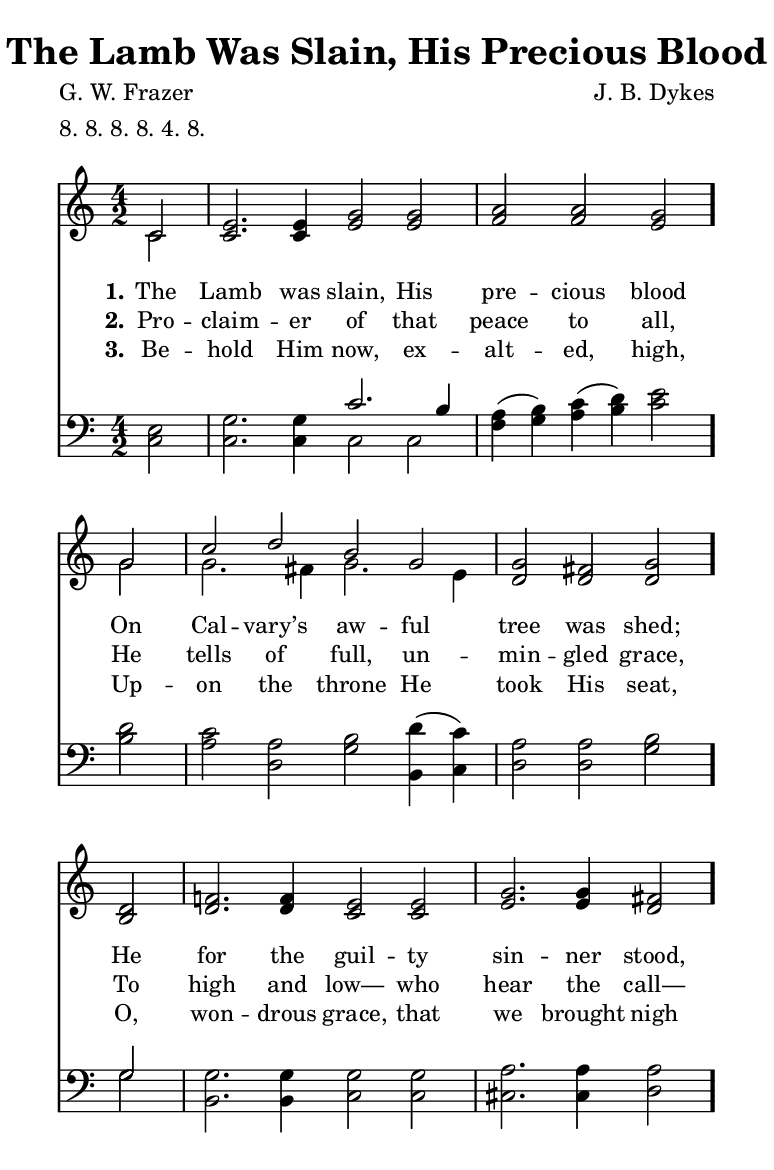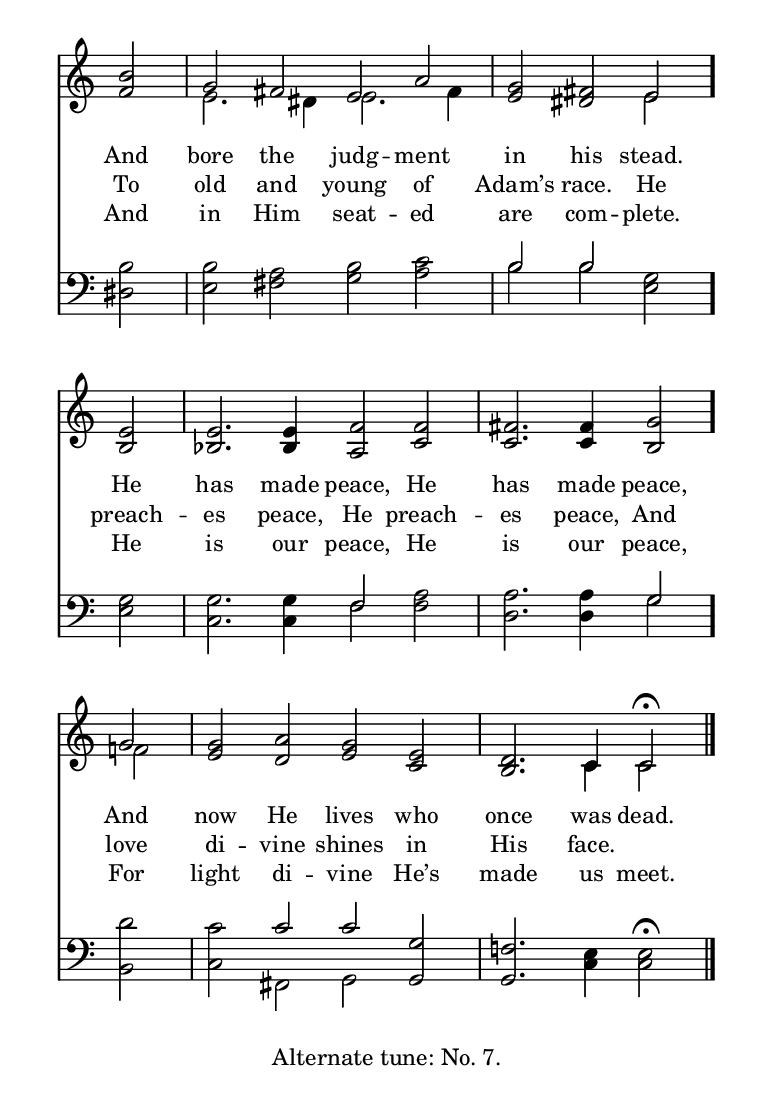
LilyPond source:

\include "common/global.ily"
\paper {
  \include "common/paper.ily"
  system-count = #(cond (is-eogsized 4) (#t #f))
}

\header{
  hymnnumber = "123"
  title = "The Lamb Was Slain, His Precious Blood"
  tunename = "Melita"
  meter = "8. 8. 8. 8. 4. 8."
  poet = "G. W. Frazer"
  composer = "J. B. Dykes"
  %copyright = ""
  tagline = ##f
}

% for fermata in MIDI
ta = { \tempo 2=80 }
tb = { \tempo 2=40 }

global = {
  \include "common/overrides.ily"
  \override Staff.TimeSignature.style = #'numbered
  \time 4/2
  \override Score.MetronomeMark.transparent = ##t % hide all fermata changes too
  \ta
  \key c \major
  \partial 2
  \autoBeamOff
}

notesSoprano = {
\global
\relative c' {

c2 | e2. e4 g2 g | a a g
g | c d b g | g fis g
d | f!2. f4 e2 e | g2. g4 fis2
b | g fis e a | g fis e
e | e2. e4 f2 f2 | fis2. fis4 g2
g | g a g e | d2. c4 \tb c2 \fermata \ta

  \bar "|."

}
}

notesAlto = {
\global
\relative e' {

c2 c2. c4 e2 e | f f e
g2 | g2. fis4 g2. e4 | d2 d d % original has impossible timing for second dotted half (not dotted in original)
b2 | d2. d4 c2 c | e2. e4 d2
fis2 | e2. dis4 e2. fis4 | e2 dis e
b2 | bes2. bes4 a2 c | c2. c4 b2
f'!2 | e d e c | b2. c4 c2

}
}

notesTenor = {
\global
\relative a {

e2 | g2. g4 c2. b4 | a4( b) c( d) e2
d2 | c a b d4( c) | a2 a b
g2 | g2. g4 g2 g | a2. a4 a2
b2 | b a b c | b b g
g2 | g2. g4 f2 a | a2. a4 g2
d'2 | c c c g | f!2. e4 e2

}
}

notesBass = {
\global
\relative f {

c2 | c2. c4 c2 c | f4( g) a( b) c2
b2 | a d, g b,4( c) | d2 d g
g2 | b,2. b4 c2 c | cis2. cis4 d2
dis2 | e fis g a | b b e,
e2 | c2. c4 f2 f | d2. d4 g2
b,2 | c fis, g g | g2. c4 \tb c2 \fermata \ta


}
}

wordsA = \lyricmode {
\set stanza = "1."

The Lamb was slain, His pre -- cious blood \bar "."
On Cal -- vary’s aw -- ful tree was shed; \bar "."
He for the guil -- ty sin -- ner stood, \bar "."
And bore the judg -- ment in his stead. \bar "."
He has made peace, He has made peace, \bar "."
And now He lives who once was dead. \bar "."

}

wordsB = \lyricmode {
\set stanza = "2."

Pro -- claim -- er of that peace to all,
He tells of full, un -- min -- gled grace,
To high and low— who hear the call—
To old and young of Adam’s race.
He preach -- es peace, He preach -- es peace,
And love di -- vine shines in His face.

}

wordsC = \lyricmode {
\set stanza = "3."

Be -- hold Him now, ex -- alt -- ed, high,
Up -- on the throne He took His seat,
O, won -- drous grace, that we brought nigh
And in Him seat -- ed are com -- plete.
He is our peace, He is our peace,
For light di -- vine He’s made us meet.

}

\score {
  \context ChoirStaff <<
    \context Staff = upper <<
      \set Staff.autoBeaming = ##f
      \set ChoirStaff.systemStartDelimiter = #'SystemStartBar
      \set ChoirStaff.printPartCombineTexts = ##f
      \partcombine #'(2 . 9) \notesSoprano \notesAlto
      \context NullVoice = sopranos { \voiceOne << \notesSoprano >> }
      \context NullVoice = altos { \voiceTwo << \notesAlto >> }
      \context Lyrics = one   \lyricsto sopranos \wordsA
      \context Lyrics = two   \lyricsto sopranos \wordsB
      \context Lyrics = three \lyricsto sopranos \wordsC
    >>
    \context Staff = men <<
      \clef bass
      \set ChoirStaff.printPartCombineTexts = ##f
      \partcombine #'(2 . 9) \notesTenor \notesBass
      \context NullVoice = tenors { \voiceOne << \notesTenor >> }
      \context NullVoice = basses { \voiceTwo << \notesBass >> }
    >>
  >>
  \layout {
    \include "common/layout.ily"
  }
  \midi{
    \include "common/midi.ily"
  }
}

\noPageBreak

\markup { \fill-line { \line { Alternate tune: No. 7. } } }

\version "2.19.49"  % necessary for upgrading to future LilyPond versions.

% vi:set et ts=2 sw=2 ai nocindent syntax=lilypond:
